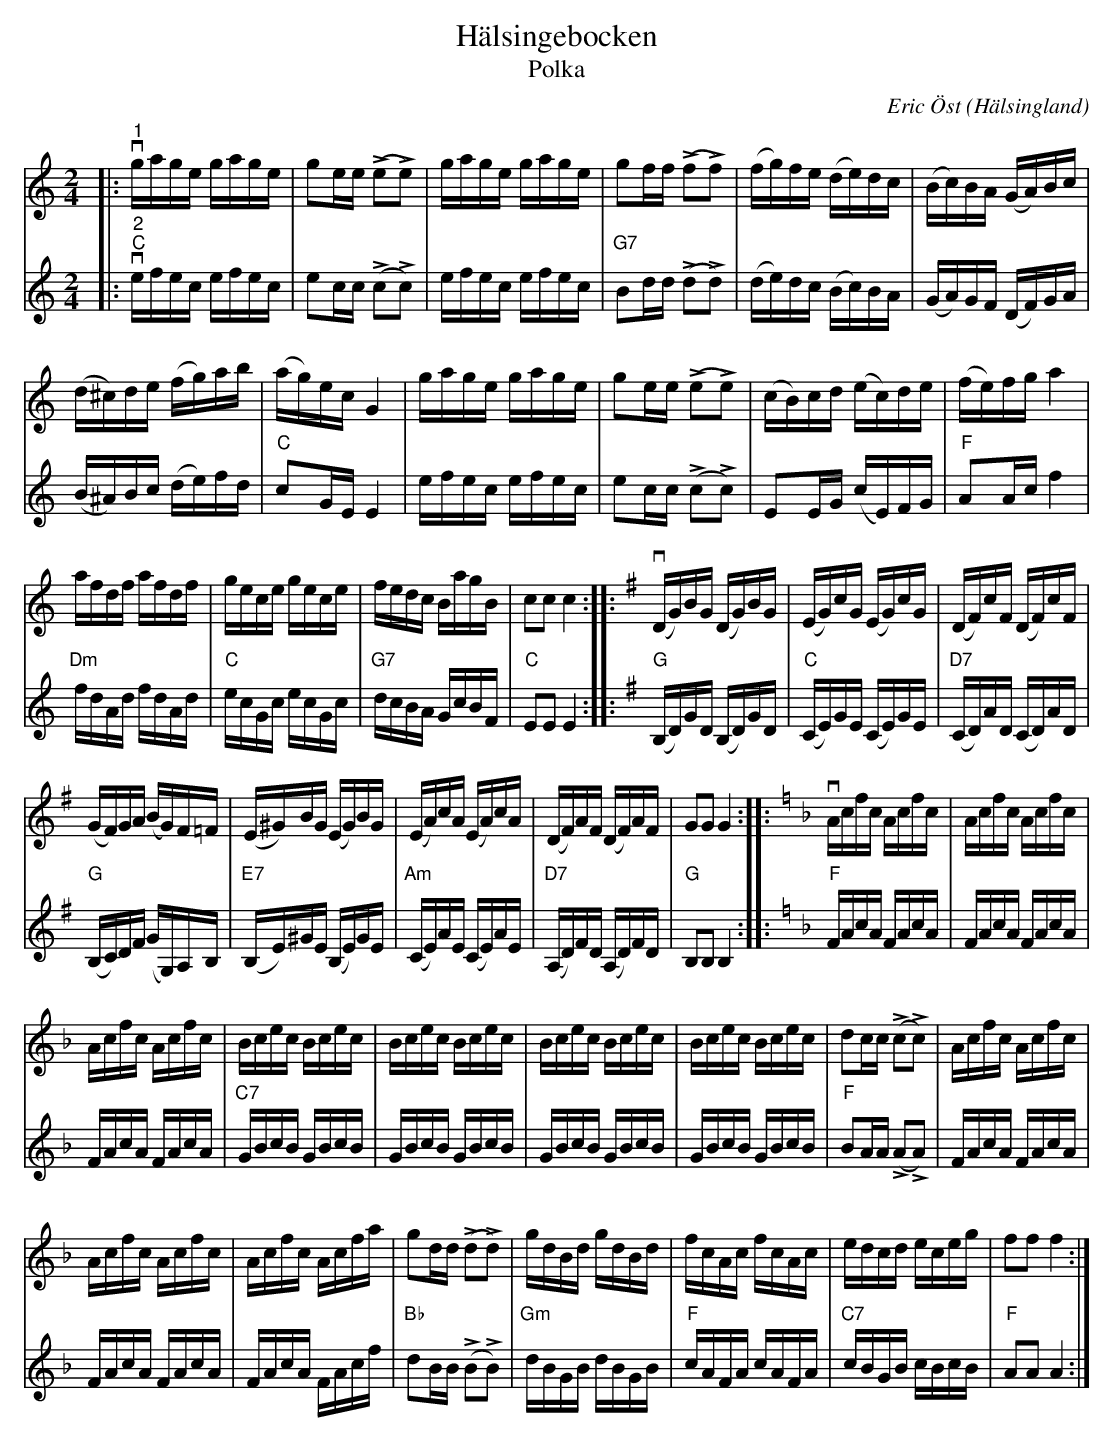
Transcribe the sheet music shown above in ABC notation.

X:1
T:Hälsingebocken
T:Polka
C:Eric Öst
O:Hälsingland
L:1/16
M:2/4
K:C
V:1
|:"^1"v gage gage | g2ee (!>!e2!>!e2) | gage gage | g2ff (!>!f2!>!f2) | (fg)fe (de)dc | (Bc)BA (GA)Bc |
(d^c)de (fg)ab | (ag)ec G4 | gage gage | g2ee (!>!e2!>!e2) | (cB)cd (ec)de | (fe)fg a4 |
afdf afdf | gece gece | fedc BagB | c2c2 c4 ::[K:G]v (DG)BG (DG)BG | (EG)cG (EG)cG | (DF)cF (DF)cF |
(GF)GA (BG)F=F | (E^G)BG (EG)BG | (EA)cA (EA)cA | (DF)AF (DF)AF | G2G2 G4 ::[K:C][K:F]v Acfc Acfc | Acfc Acfc |
Acfc Acfc | Bcec Bcec | Bcec Bcec | Bcec Bcec | Bcec Bcec | d2cc (!>!c2!>!c2) | Acfc Acfc |
Acfc Acfc | Acfc Acfa | g2dd (!>!d2!>!d2) | gdBd gdBd | fcAc fcAc | edcd eceg | f2f2 f4 :|
V:2
|:"^2""C"v efec efec | e2cc (!>!c2!>!c2) | efec efec |"G7" B2dd (!>!d2!>!d2) | (de)dc (Bc)BA |
(GA)GF (DF)GA | (B^A)Bc (de)fd |"C" c2GE E4 | efec efec | e2cc (!>!c2!>!c2) | E2EG (cE)FG |
"F" A2Ac f4 |"Dm" fdAd fdAd |"C" ecGc ecGc |"G7" dcBA GcBF |"C" E2E2 E4 ::
[K:G]"G" (B,D)GD (B,D)GD |"C" (CE)GE (CE)GE |"D7" (CD)AD (CD)AD |"G" (B,C)DF (GG,)A,B, |
"E7" (B,E)^GE (B,E)GE |"Am" (CE)AE (CE)AE |"D7" (A,D)FD (A,D)FD |"G" B,2B,2 B,4 :: [K:C][K:F]"F" FAcA FAcA | FAcA FAcA |
FAcA FAcA |"C7" GBcB GBcB | GBcB GBcB | GBcB GBcB | GBcB GBcB |"F" B2AA (!>!A2!>!A2) | FAcA FAcA |
FAcA FAcA | FAcA FAcf |"Bb" d2BB (!>!B2!>!B2) | "Gm" dBGB dBGB |"F" cAFA cAFA |"C7" cBGB cBcB |"F" A2A2 A4 :|
